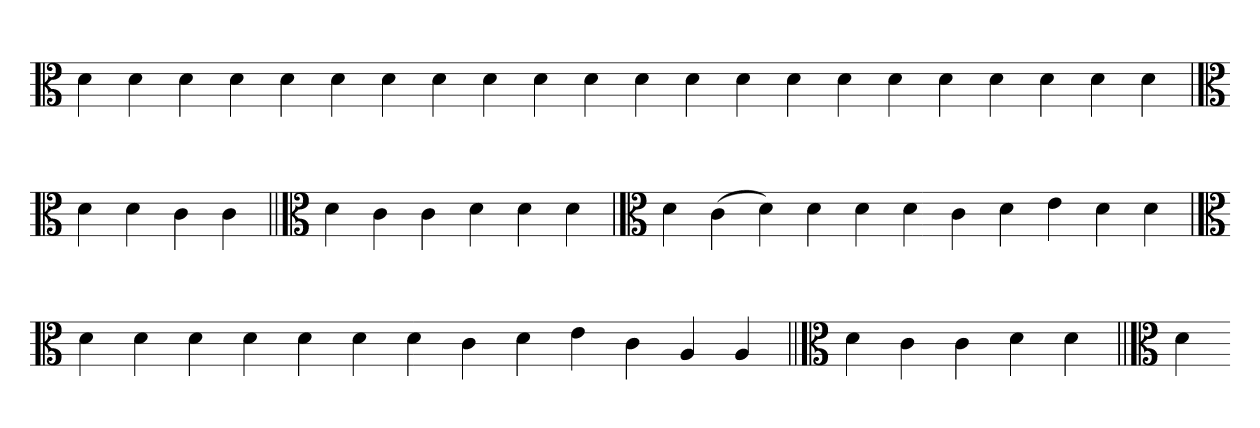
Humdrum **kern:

**kern
*part1
*staff1
*clefC3
=
4d
4d
4d
4d
4d
4d
4d
4d
4d
4d
4d
4d
4d
4d
4d
4d
4d
4d
4d
4d
4d
4d
='
*clefC3
4d
4d
4c
4c
=||
*clefC3
4d
4c
4c
4d
4d
4d
=
*clefC3
4d
(4c
4d)
4d
4d
4d
4c
4d
4e
4d
4d
=
*clefC3
4d
4d
4d
4d
4d
4d
4d
4c
4d
4e
4c
4A
4A
=||
*clefC3
4d
4c
4c
4d
4d
=||
*clefC3
4d
=-
*-
